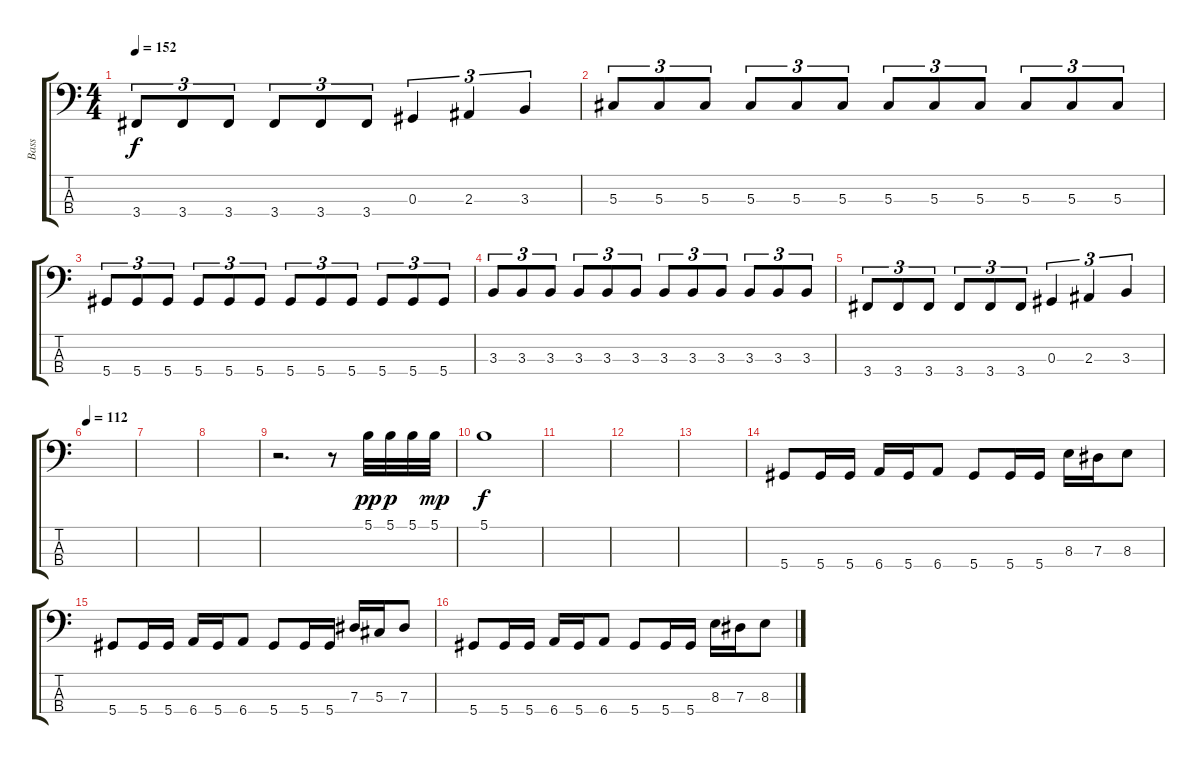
\track ("Bass" "Bass") {instrument electricbasspick}
\staff {score tabs}
\tuning (Gb2 Db2 Ab1 Eb1) {hide}
\ts (4 4)
\tempo 152
\clef f4
\ks c
3.4.8{tu (3 2) dy f} 3.4.8{tu (3 2)} 3.4.8{tu (3 2)} 3.4.8{tu (3 2)} 3.4.8{tu (3 2)} 3.4.8{tu (3 2)} 0.3.4{tu (3 2)} 2.3.4{tu (3 2)} 3.3.4{tu (3 2)} |
5.3.8{tu (3 2)} 5.3.8{tu (3 2)} 5.3.8{tu (3 2)} 5.3.8{tu (3 2)} 5.3.8{tu (3 2)} 5.3.8{tu (3 2)} 5.3.8{tu (3 2)} 5.3.8{tu (3 2)} 5.3.8{tu (3 2)} 5.3.8{tu (3 2)} 5.3.8{tu (3 2)} 5.3.8{tu (3 2)} |
5.4.8{tu (3 2)} 5.4.8{tu (3 2)} 5.4.8{tu (3 2)} 5.4.8{tu (3 2)} 5.4.8{tu (3 2)} 5.4.8{tu (3 2)} 5.4.8{tu (3 2)} 5.4.8{tu (3 2)} 5.4.8{tu (3 2)} 5.4.8{tu (3 2)} 5.4.8{tu (3 2)} 5.4.8{tu (3 2)} |
3.3.8{tu (3 2)} 3.3.8{tu (3 2)} 3.3.8{tu (3 2)} 3.3.8{tu (3 2)} 3.3.8{tu (3 2)} 3.3.8{tu (3 2)} 3.3.8{tu (3 2)} 3.3.8{tu (3 2)} 3.3.8{tu (3 2)} 3.3.8{tu (3 2)} 3.3.8{tu (3 2)} 3.3.8{tu (3 2)} |
3.4.8{tu (3 2)} 3.4.8{tu (3 2)} 3.4.8{tu (3 2)} 3.4.8{tu (3 2)} 3.4.8{tu (3 2)} 3.4.8{tu (3 2)} 0.3.4{tu (3 2)} 2.3.4{tu (3 2)} 3.3.4{tu (3 2)} |
\tempo 112
|
|
|
r.2{d} r.8{balance 3 instrument timpani} 5.1.32{dy pp} 5.1.32{dy p} 5.1.32 5.1.32{dy mp} |
5.1.1{dy f} |
|
|
|
5.4.8{volume 12 balance 8 instrument electricbasspick} 5.4.16 5.4.16 6.4.16 5.4.16 6.4.8 5.4.8 5.4.16 5.4.16 8.3.16 7.3.16 8.3.8 |
5.4.8 5.4.16 5.4.16 6.4.16 5.4.16 6.4.8 5.4.8 5.4.16 5.4.16 7.3.16 5.3.16 7.3.8 |
5.4.8 5.4.16 5.4.16 6.4.16 5.4.16 6.4.8 5.4.8 5.4.16 5.4.16 8.3.16 7.3.16 8.3.8
